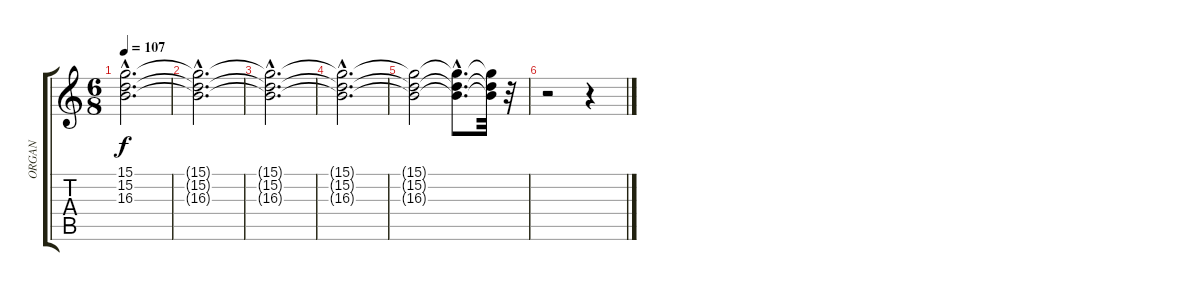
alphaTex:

\track ("ORGAN" "ORGAN") {instrument rockorgan}
\staff {score tabs}
\tuning (E4 B3 G3 D3 A2 E2) {hide}
\ts (6 8)
\tempo 107
\clef g2
\ks c
(15.1{hac t} 15.2{hac t} 16.3{hac t}).2{d dy f} |
(15.1{hac t} 15.2{hac t} 16.3{hac t}).2{d} |
(15.1{hac t} 15.2{hac t} 16.3{hac t}).2{d} |
(15.1{hac t} 15.2{hac t} 16.3{hac t}).2{d} |
(15.1{t} 15.2{t} 16.3{t}).2 (15.1{hac t} 15.2{hac t} 16.3{hac t}).8{d} (15.1{t} 15.2{t} 16.3{t}).32 r.32 |
r.2 r.4
